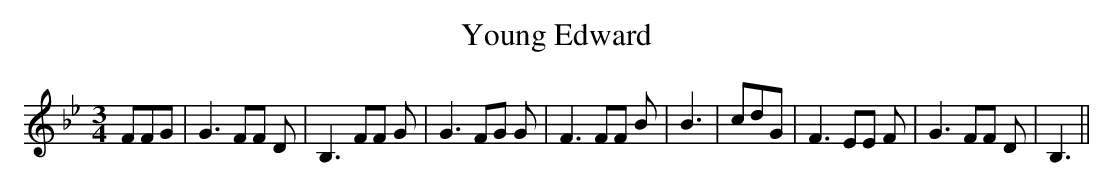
X:1
T:Young Edward
M:3/4
L:1/8
K:Bb
 FFG| G3 FF D| B,3 FF G| G3 FG G| F3 FF B| B3| cdG| F3 EE F| G3 FF D|\
 B,3||
